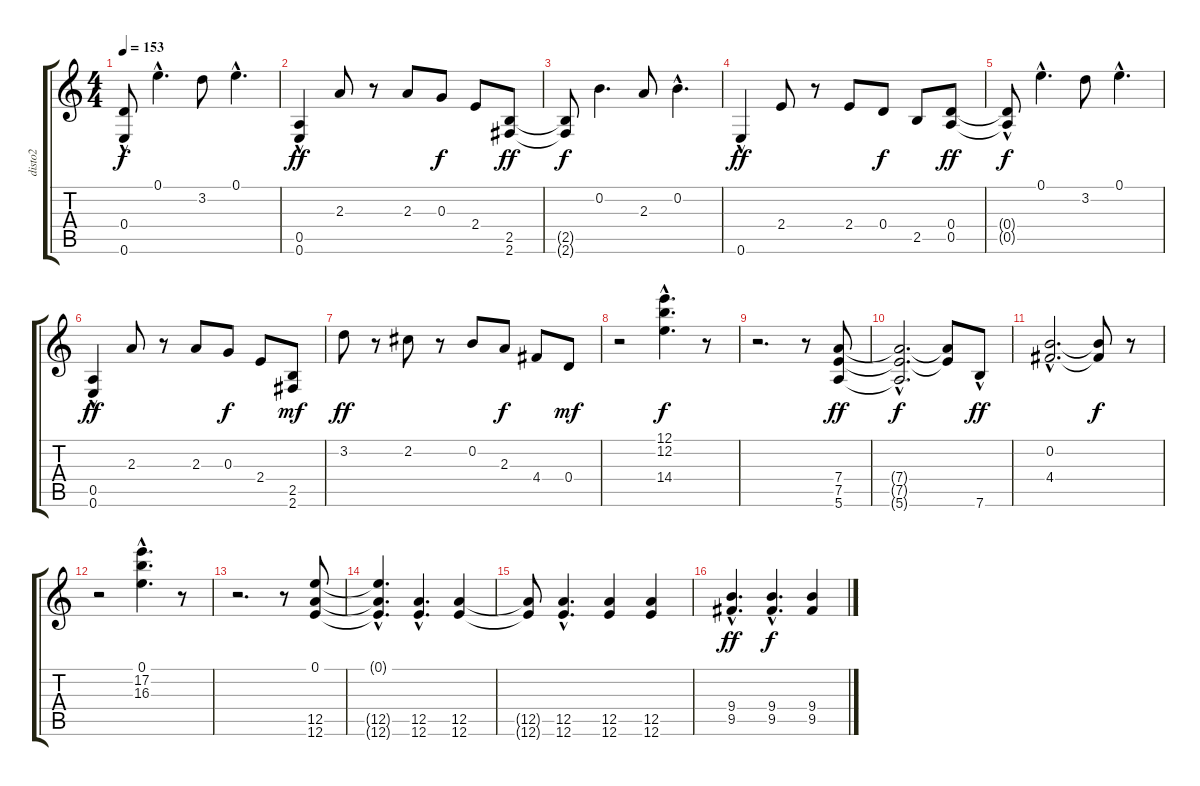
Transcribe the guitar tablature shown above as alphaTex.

\track ("disto2" "disto2") {instrument distortionguitar}
\staff {score tabs}
\tuning (E4 B3 G3 D3 A2 E2) {hide}
\ts (4 4)
\tempo 153
\clef g2
\ks c
(0.4{hac t} 0.6{hac t}).8{dy f} 0.1{hac}.4{d} 3.2.8 0.1{hac}.4{d} |
(0.5 0.6{hac}).4{dy ff} 2.3.8 r.8 2.3.8 0.3.8{dy f} 2.4.8 (2.5 2.6).8{dy ff} |
(2.5{t} 2.6{t}).8{dy f} 0.2.4{d} 2.3.8 0.2{hac}.4{d} |
0.6{hac}.4{dy ff} 2.4.8 r.8 2.4.8 0.4.8{dy f} 2.5.8 (0.4 0.5).8{dy ff} |
(0.4{hac t} 0.5{hac t}).8{dy f} 0.1{hac}.4{d} 3.2.8 0.1{hac}.4{d} |
(0.5 0.6{hac}).4{dy ff} 2.3.8 r.8 2.3.8 0.3.8{dy f} 2.4.8 (2.5 2.6).8{dy mf} |
3.2.8{dy ff} r.8 2.2.8 r.8 0.2.8 2.3.8{dy f} 4.4.8 0.4.8{dy mf} |
r.2 (12.1{hac} 12.2{hac} 14.4{hac}).4{d dy f} r.8 |
r.2{d} r.8 (7.4 7.5 5.6).8{dy ff} |
(7.4{hac t} 7.5{hac t} 5.6{hac t}).2{d dy f} (7.4{t} 7.5{t}).8 7.6{hac}.8{dy ff} |
(0.2{hac} 4.4{hac}).2{d} (0.2{t} 4.4{t}).8{dy f} r.8 |
r.2 (0.1{hac} 17.2{hac} 16.3{hac}).4{d} r.8 |
r.2{d} r.8 (0.1 12.5 12.6).8 |
(0.1{hac t} 12.5{hac t} 12.6{hac t}).4{d} (12.5{hac} 12.6{hac}).4{d} (12.5 12.6).4 |
(12.5{t} 12.6{t}).8 (12.5{hac} 12.6{hac}).4{d} (12.5 12.6).4 (12.5 12.6).4 |
(9.4{hac} 9.5{hac}).4{d dy ff} (9.4{hac} 9.5{hac}).4{d dy f} (9.4 9.5).4
